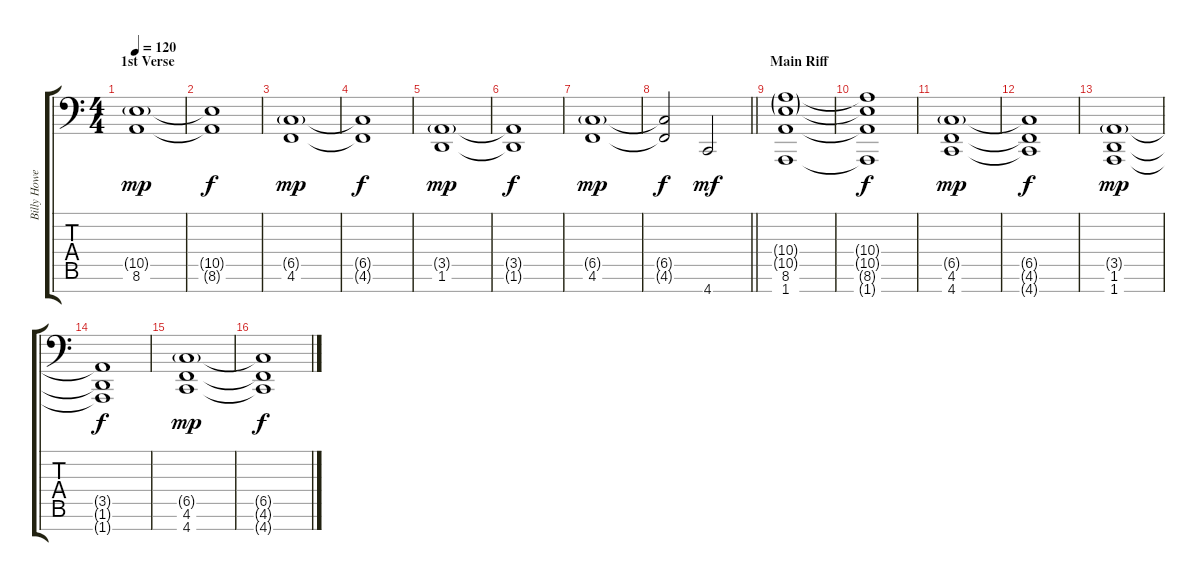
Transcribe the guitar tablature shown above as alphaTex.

\track ("Billy Howerdel (Piano)" "Billy Howe") {instrument electricgrandpiano}
\staff {score tabs}
\tuning (Db4 Ab3 E3 B2 Gb2 Db2 Ab1) {hide}
\ts (4 4)
\section ("" "1st Verse")
\tempo 120
\clef f4
\ks c
(10.5{g} 8.6).1{dy mp} |
(10.5{t} 8.6{t}).1{dy f} |
(6.5{g} 4.6).1{dy mp} |
(6.5{t} 4.6{t}).1{dy f} |
(3.5{g} 1.6).1{dy mp} |
(3.5{t} 1.6{t}).1{dy f} |
(6.5{g} 4.6).1{dy mp} |
\barLineRight lightlight
(6.5{t} 4.6{t}).2{dy f} 4.7.2{dy mf} |
\section ("" "Main Riff")
(10.4{g} 10.5{g} 8.6 1.7).1 |
(10.4{t} 10.5{t} 8.6{t} 1.7{t}).1{dy f} |
(6.5{g} 4.6 4.7).1{dy mp} |
(6.5{t} 4.6{t} 4.7{t}).1{dy f} |
(3.5{g} 1.6 1.7).1{dy mp} |
(3.5{t} 1.6{t} 1.7{t}).1{dy f} |
(6.5{g} 4.6 4.7).1{dy mp} |
(6.5{t} 4.6{t} 4.7{t}).1{dy f}
